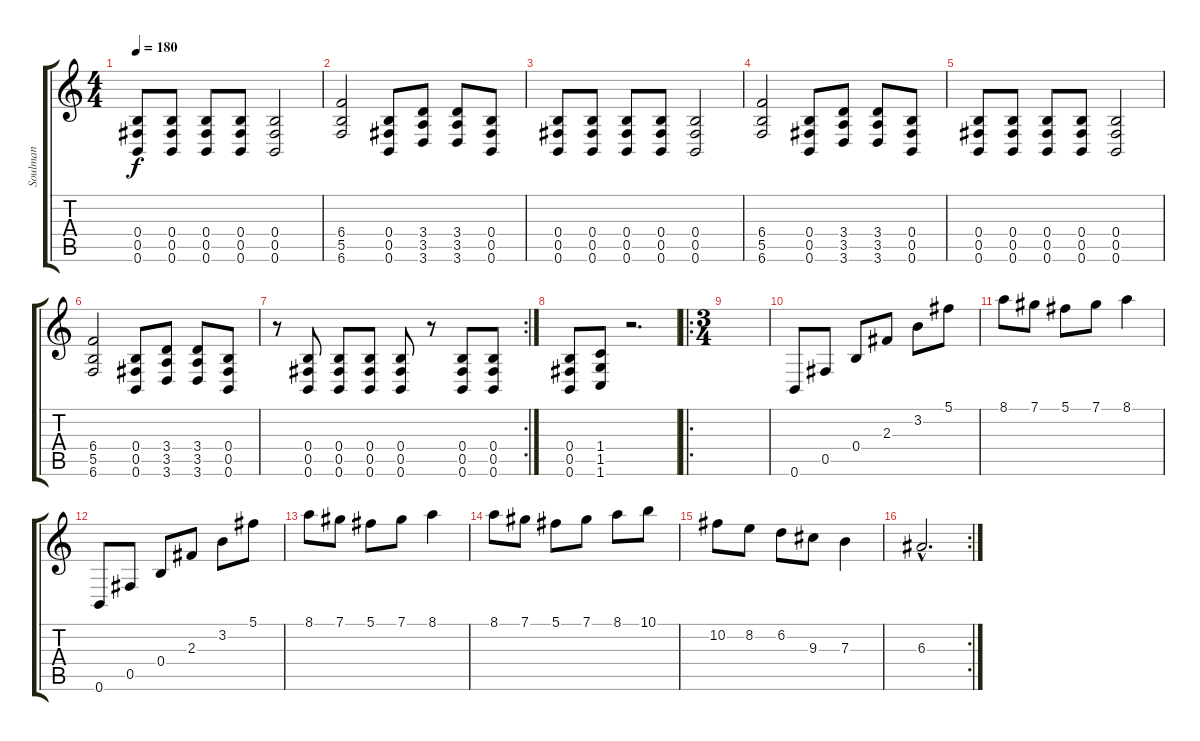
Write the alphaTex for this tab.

\track ("Soulman" "Soulman") {instrument distortionguitar}
\staff {score tabs}
\tuning (Db4 Ab3 E3 B2 Gb2 B1) {hide}
\ts (4 4)
\tempo 180
\clef g2
\ks c
(0.4 0.5 0.6).8{dy f} (0.4 0.5 0.6).8 (0.4 0.5 0.6).8 (0.4 0.5 0.6).8 (0.4 0.5 0.6).2 |
(6.4 5.5 6.6).2 (0.4 0.5 0.6).8 (3.4 3.5 3.6).8 (3.4 3.5 3.6).8 (0.4 0.5 0.6).8 |
(0.4 0.5 0.6).8 (0.4 0.5 0.6).8 (0.4 0.5 0.6).8 (0.4 0.5 0.6).8 (0.4 0.5 0.6).2 |
(6.4 5.5 6.6).2 (0.4 0.5 0.6).8 (3.4 3.5 3.6).8 (3.4 3.5 3.6).8 (0.4 0.5 0.6).8 |
(0.4 0.5 0.6).8 (0.4 0.5 0.6).8 (0.4 0.5 0.6).8 (0.4 0.5 0.6).8 (0.4 0.5 0.6).2 |
(6.4 5.5 6.6).2 (0.4 0.5 0.6).8 (3.4 3.5 3.6).8 (3.4 3.5 3.6).8 (0.4 0.5 0.6).8 |
\rc 2
r.8 (0.4 0.5 0.6).8 (0.4 0.5 0.6).8 (0.4 0.5 0.6).8 (0.4 0.5 0.6).8 r.8 (0.4 0.5 0.6).8 (0.4 0.5 0.6).8 |
(0.4 0.5 0.6).8 (1.4 1.5 1.6).8 r.2{d} |
\ro
\ts (3 4)
|
0.6.8{instrument acousticguitarnylon} 0.5.8 0.4.8 2.3.8 3.2.8 5.1.8 |
8.1.8 7.1.8 5.1.8 7.1.8 8.1.4 |
0.6.8{instrument acousticguitarnylon} 0.5.8 0.4.8 2.3.8 3.2.8 5.1.8 |
8.1.8 7.1.8 5.1.8 7.1.8 8.1.4 |
8.1.8 7.1.8 5.1.8 7.1.8 8.1.8 10.1.8 |
10.2.8 8.2.8 6.2.8 9.3.8 7.3.4 |
\rc 2
6.3{hac}.2{d}
